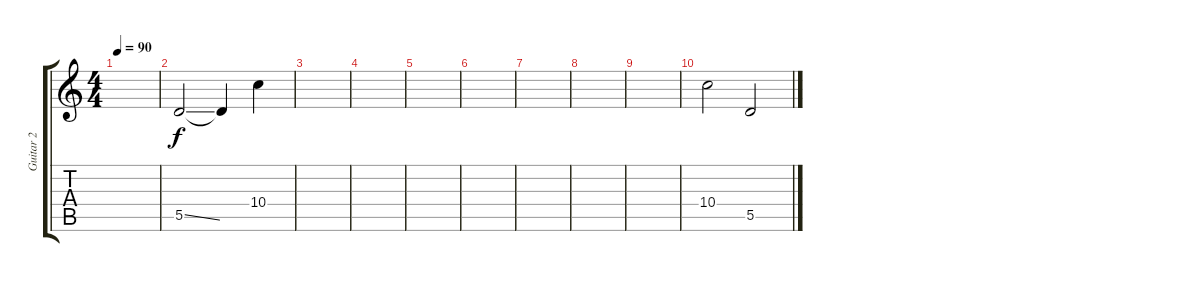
\track ("Guitar 2" "Guitar 2") {instrument distortionguitar}
\staff {score tabs}
\tuning (E4 B3 G3 D3 A2 D2) {hide}
\ts (4 4)
\tempo 90
\clef g2
\ks c
|
5.5{ss}.2 5.5{t}.4 10.4.4 |
|
|
|
|
|
|
|
10.4.2 5.5.2
